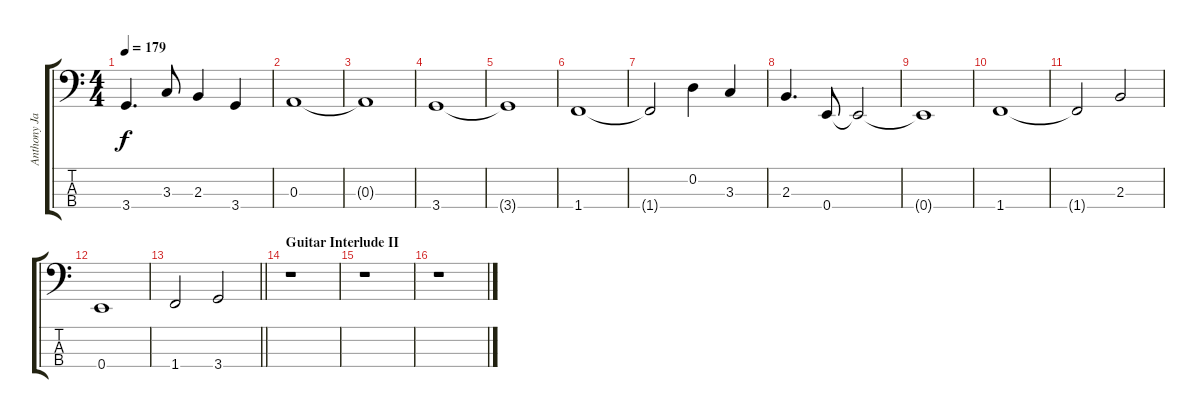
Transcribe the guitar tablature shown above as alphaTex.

\track ("Anthony Jackson" "Anthony Ja") {instrument electricbassfinger}
\staff {score tabs}
\tuning (G2 D2 A1 E1) {hide}
\ts (4 4)
\tempo 179
\clef f4
\ks c
3.4{t}.4{d dy f} 3.3.8 2.3.4 3.4.4 |
0.3.1 |
0.3{t}.1 |
3.4.1 |
3.4{t}.1 |
1.4.1 |
1.4{t}.2 0.2.4 3.3.4 |
2.3.4{d} 0.4.8 0.4{t}.2 |
0.4{t}.1 |
1.4.1 |
1.4{t}.2 2.3.2 |
0.4.1 |
\barLineRight lightlight
1.4.2 3.4.2 |
\section ("" "Guitar Interlude II")
r.1 |
r.1 |
r.1
